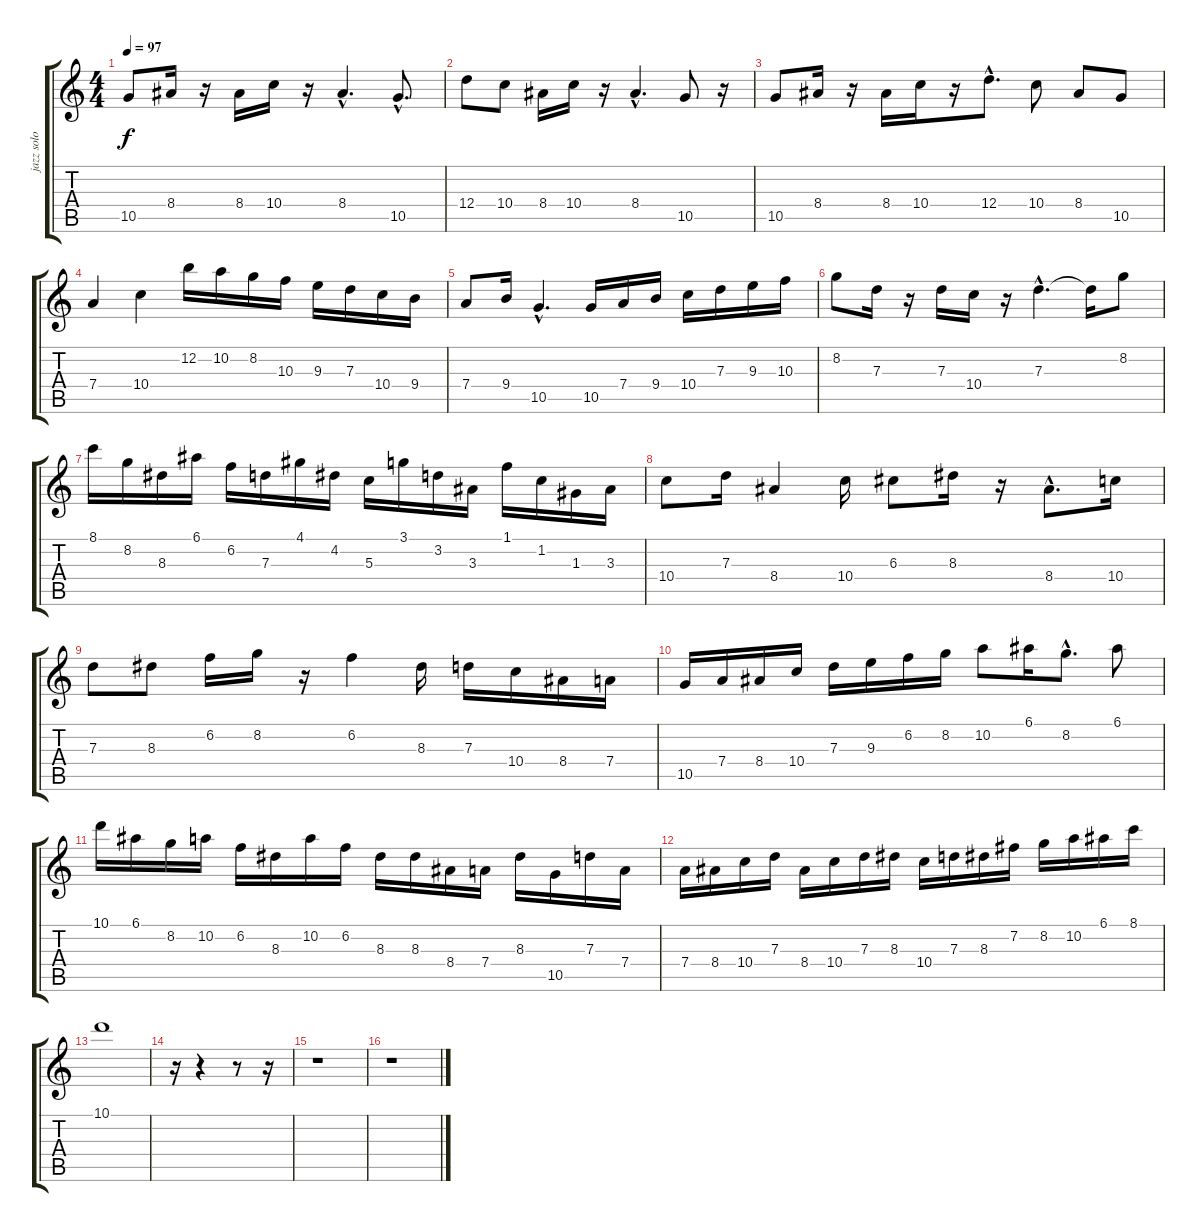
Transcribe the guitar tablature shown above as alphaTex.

\track ("jazz solo" "jazz solo") {instrument electricguitarjazz}
\staff {score tabs}
\tuning (E4 B3 G3 D3 A2 E2) {hide}
\ts (4 4)
\tempo 97
\clef g2
\ks c
10.5.8{dy f} 8.4.16 r.16 8.4.16 10.4.16 r.16 8.4{hac}.4{d} 10.5{hac}.8{d} |
12.4.8 10.4.8 8.4.16 10.4.16 r.16 8.4{hac}.4{d} 10.5.8 r.16 |
10.5.8 8.4.16 r.16 8.4.16 10.4.16 r.16 12.4{hac}.8{d} 10.4.8 8.4.8 10.5.8 |
7.4.4 10.4.4 12.2.16 10.2.16 8.2.16 10.3.16 9.3.16 7.3.16 10.4.16 9.4.16 |
7.4.8 9.4.16 10.5{hac}.4{d} 10.5.16 7.4.16 9.4.16 10.4.16 7.3.16 9.3.16 10.3.16 |
8.2.8 7.3.16 r.16 7.3.16 10.4.16 r.16 7.3{hac}.4{d} 7.3{t}.16 8.2.8 |
8.1.16 8.2.16 8.3.16 6.1.16 6.2.16 7.3.16 4.1.16 4.2.16 5.3.16 3.1.16 3.2.16 3.3.16 1.1.16 1.2.16 1.3.16 3.3.16 |
10.4.8 7.3.16 8.4.4 10.4.16 6.3.8 8.3.16 r.16 8.4{hac}.8{d} 10.4.16 |
7.3.8 8.3.8 6.2.16 8.2.16 r.16 6.2.4 8.3.16 7.3.16 10.4.16 8.4.16 7.4.16 |
10.5.16 7.4.16 8.4.16 10.4.16 7.3.16 9.3.16 6.2.16 8.2.16 10.2.8 6.1.16 8.2{hac}.8{d} 6.1.8 |
10.1.16 6.1.16 8.2.16 10.2.16 6.2.16 8.3.16 10.2.16 6.2.16 8.3.16 8.3.16 8.4.16 7.4.16 8.3.16 10.5.16 7.3.16 7.4.16 |
7.4.16 8.4.16 10.4.16 7.3.16 8.4.16 10.4.16 7.3.16 8.3.16 10.4.16 7.3.16 8.3.16 7.2.16 8.2.16 10.2.16 6.1.16 8.1.16 |
10.1.1 |
r.16 r.4 r.8 r.16 |
r.1 |
r.1
